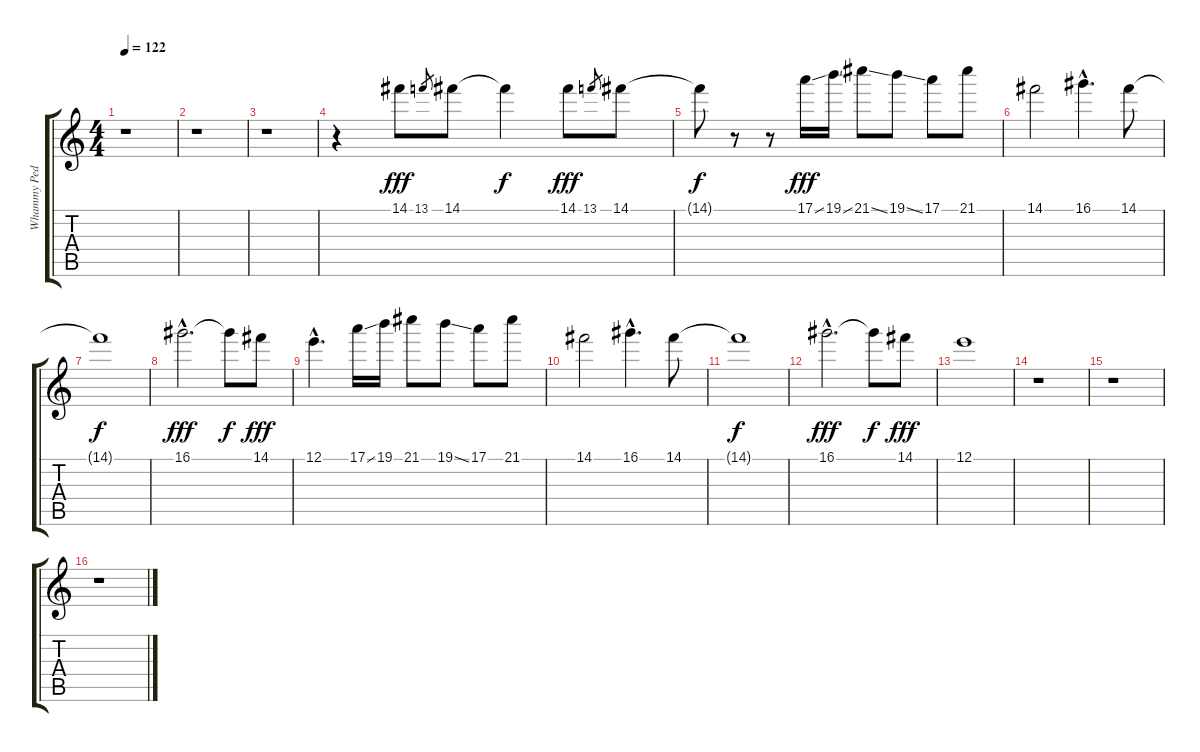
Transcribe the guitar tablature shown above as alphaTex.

\track ("Whammy Pedal" "Whammy Ped") {instrument distortionguitar}
\staff {score tabs}
\tuning (E4 B3 G3 D3 A2 E2) {hide}
\ts (4 4)
\tempo 122
\clef g2
\ks c
r.1{dy fff} |
r.1 |
r.1 |
r.4 14.1.8 13.1.8{gr} 14.1.8 14.1{t}.4{dy f} 14.1.8{dy fff} 13.1.8{gr} 14.1.8 |
14.1{t}.8{dy f} r.8 r.8 17.1{ss}.16{dy fff} 19.1{ss}.16 21.1{ss}.8 19.1{ss}.8 17.1.8 21.1.8 |
14.1.2 16.1{hac}.4{d} 14.1.8 |
14.1{t}.1{dy f} |
16.1{hac}.2{d dy fff} 16.1{t}.8{dy f} 14.1.8{dy fff} |
12.1{hac}.4{d} 17.1{ss}.16 19.1.16 21.1.8 19.1{ss}.8 17.1.8 21.1.8 |
14.1.2 16.1{hac}.4{d} 14.1.8 |
14.1{t}.1{dy f} |
16.1{hac}.2{d dy fff} 16.1{t}.8{dy f} 14.1.8{dy fff} |
12.1.1 |
r.1 |
r.1 |
r.1
